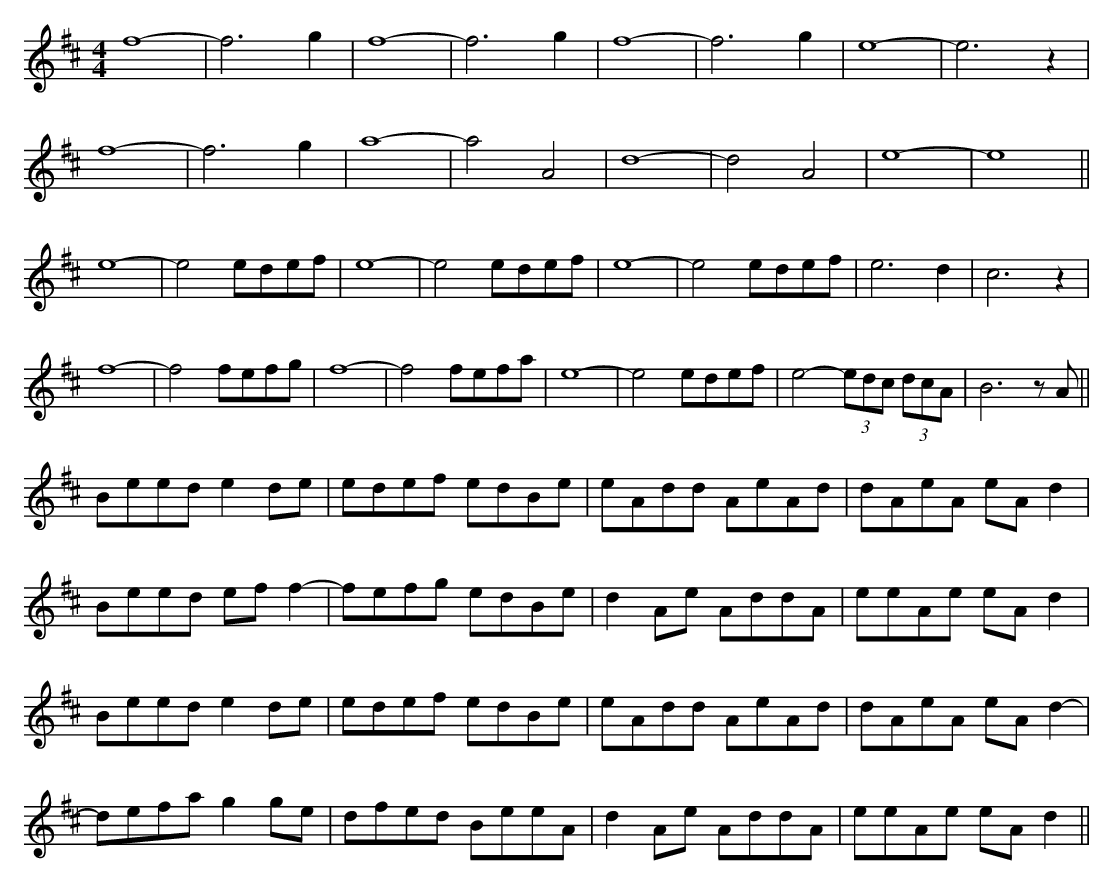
X:1
M:4/4
K:Edor
f8-|f6g2|f8-|f6g2|f8-|f6g2|e8-|e6z2|
f8-|f6g2|a8-|a4A4|d8-|d4A4|e8-|e8||
e8-|e4edef|e8-|e4edef|e8-|e4edef|e6d2|c6z2|
f8-|f4fefg|f8-|f4fefa|e8-|e4edef|e4- (3edc (3dcA|B6zA||
Beed e2de|edef edBe|eAdd AeAd|dAeA eAd2|
Beed eff2-|fefg edBe|d2Ae AddA|eeAe eAd2|
Beed e2de|edef edBe|eAdd AeAd|dAeA eAd2-|
defa g2ge|dfed BeeA|d2Ae AddA|eeAe eAd2||
